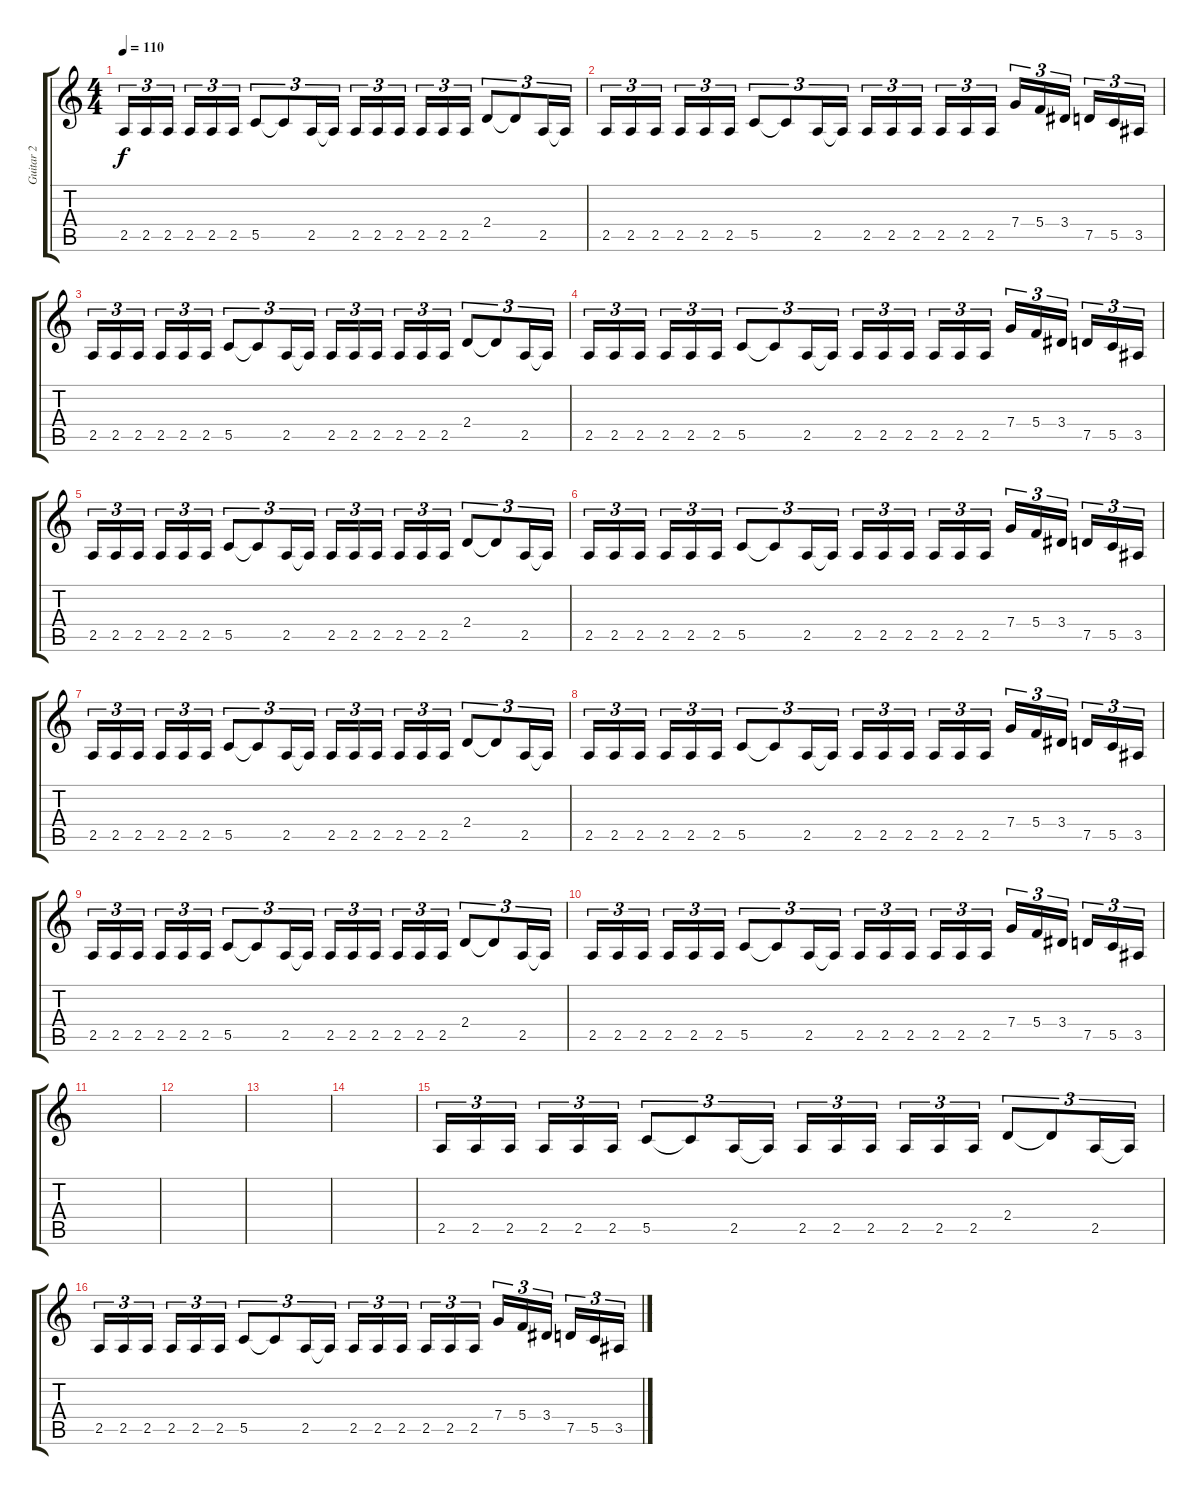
\track ("Guitar 2" "Guitar 2") {instrument distortionguitar}
\staff {score tabs}
\tuning (D4 A3 F3 C3 G2 D2) {hide}
\ts (4 4)
\tempo 110
\clef g2
\ks c
2.5.16{tu (3 2) dy f} 2.5.16{tu (3 2)} 2.5.16{tu (3 2)} 2.5.16{tu (3 2)} 2.5.16{tu (3 2)} 2.5.16{tu (3 2)} 5.5.8{tu (3 2)} 5.5{t}.8{tu (3 2)} 2.5.16{tu (3 2)} 2.5{t}.16{tu (3 2)} 2.5.16{tu (3 2)} 2.5.16{tu (3 2)} 2.5.16{tu (3 2)} 2.5.16{tu (3 2)} 2.5.16{tu (3 2)} 2.5.16{tu (3 2)} 2.4.8{tu (3 2)} 2.4{t}.8{tu (3 2)} 2.5.16{tu (3 2)} 2.5{t}.16{tu (3 2)} |
2.5.16{tu (3 2)} 2.5.16{tu (3 2)} 2.5.16{tu (3 2)} 2.5.16{tu (3 2)} 2.5.16{tu (3 2)} 2.5.16{tu (3 2)} 5.5.8{tu (3 2)} 5.5{t}.8{tu (3 2)} 2.5.16{tu (3 2)} 2.5{t}.16{tu (3 2)} 2.5.16{tu (3 2)} 2.5.16{tu (3 2)} 2.5.16{tu (3 2)} 2.5.16{tu (3 2)} 2.5.16{tu (3 2)} 2.5.16{tu (3 2)} 7.4.16{tu (3 2)} 5.4.16{tu (3 2)} 3.4.16{tu (3 2)} 7.5.16{tu (3 2)} 5.5.16{tu (3 2)} 3.5.16{tu (3 2)} |
2.5.16{tu (3 2)} 2.5.16{tu (3 2)} 2.5.16{tu (3 2)} 2.5.16{tu (3 2)} 2.5.16{tu (3 2)} 2.5.16{tu (3 2)} 5.5.8{tu (3 2)} 5.5{t}.8{tu (3 2)} 2.5.16{tu (3 2)} 2.5{t}.16{tu (3 2)} 2.5.16{tu (3 2)} 2.5.16{tu (3 2)} 2.5.16{tu (3 2)} 2.5.16{tu (3 2)} 2.5.16{tu (3 2)} 2.5.16{tu (3 2)} 2.4.8{tu (3 2)} 2.4{t}.8{tu (3 2)} 2.5.16{tu (3 2)} 2.5{t}.16{tu (3 2)} |
2.5.16{tu (3 2)} 2.5.16{tu (3 2)} 2.5.16{tu (3 2)} 2.5.16{tu (3 2)} 2.5.16{tu (3 2)} 2.5.16{tu (3 2)} 5.5.8{tu (3 2)} 5.5{t}.8{tu (3 2)} 2.5.16{tu (3 2)} 2.5{t}.16{tu (3 2)} 2.5.16{tu (3 2)} 2.5.16{tu (3 2)} 2.5.16{tu (3 2)} 2.5.16{tu (3 2)} 2.5.16{tu (3 2)} 2.5.16{tu (3 2)} 7.4.16{tu (3 2)} 5.4.16{tu (3 2)} 3.4.16{tu (3 2)} 7.5.16{tu (3 2)} 5.5.16{tu (3 2)} 3.5.16{tu (3 2)} |
2.5.16{tu (3 2)} 2.5.16{tu (3 2)} 2.5.16{tu (3 2)} 2.5.16{tu (3 2)} 2.5.16{tu (3 2)} 2.5.16{tu (3 2)} 5.5.8{tu (3 2)} 5.5{t}.8{tu (3 2)} 2.5.16{tu (3 2)} 2.5{t}.16{tu (3 2)} 2.5.16{tu (3 2)} 2.5.16{tu (3 2)} 2.5.16{tu (3 2)} 2.5.16{tu (3 2)} 2.5.16{tu (3 2)} 2.5.16{tu (3 2)} 2.4.8{tu (3 2)} 2.4{t}.8{tu (3 2)} 2.5.16{tu (3 2)} 2.5{t}.16{tu (3 2)} |
2.5.16{tu (3 2)} 2.5.16{tu (3 2)} 2.5.16{tu (3 2)} 2.5.16{tu (3 2)} 2.5.16{tu (3 2)} 2.5.16{tu (3 2)} 5.5.8{tu (3 2)} 5.5{t}.8{tu (3 2)} 2.5.16{tu (3 2)} 2.5{t}.16{tu (3 2)} 2.5.16{tu (3 2)} 2.5.16{tu (3 2)} 2.5.16{tu (3 2)} 2.5.16{tu (3 2)} 2.5.16{tu (3 2)} 2.5.16{tu (3 2)} 7.4.16{tu (3 2)} 5.4.16{tu (3 2)} 3.4.16{tu (3 2)} 7.5.16{tu (3 2)} 5.5.16{tu (3 2)} 3.5.16{tu (3 2)} |
2.5.16{tu (3 2)} 2.5.16{tu (3 2)} 2.5.16{tu (3 2)} 2.5.16{tu (3 2)} 2.5.16{tu (3 2)} 2.5.16{tu (3 2)} 5.5.8{tu (3 2)} 5.5{t}.8{tu (3 2)} 2.5.16{tu (3 2)} 2.5{t}.16{tu (3 2)} 2.5.16{tu (3 2)} 2.5.16{tu (3 2)} 2.5.16{tu (3 2)} 2.5.16{tu (3 2)} 2.5.16{tu (3 2)} 2.5.16{tu (3 2)} 2.4.8{tu (3 2)} 2.4{t}.8{tu (3 2)} 2.5.16{tu (3 2)} 2.5{t}.16{tu (3 2)} |
2.5.16{tu (3 2)} 2.5.16{tu (3 2)} 2.5.16{tu (3 2)} 2.5.16{tu (3 2)} 2.5.16{tu (3 2)} 2.5.16{tu (3 2)} 5.5.8{tu (3 2)} 5.5{t}.8{tu (3 2)} 2.5.16{tu (3 2)} 2.5{t}.16{tu (3 2)} 2.5.16{tu (3 2)} 2.5.16{tu (3 2)} 2.5.16{tu (3 2)} 2.5.16{tu (3 2)} 2.5.16{tu (3 2)} 2.5.16{tu (3 2)} 7.4.16{tu (3 2)} 5.4.16{tu (3 2)} 3.4.16{tu (3 2)} 7.5.16{tu (3 2)} 5.5.16{tu (3 2)} 3.5.16{tu (3 2)} |
2.5.16{tu (3 2)} 2.5.16{tu (3 2)} 2.5.16{tu (3 2)} 2.5.16{tu (3 2)} 2.5.16{tu (3 2)} 2.5.16{tu (3 2)} 5.5.8{tu (3 2)} 5.5{t}.8{tu (3 2)} 2.5.16{tu (3 2)} 2.5{t}.16{tu (3 2)} 2.5.16{tu (3 2)} 2.5.16{tu (3 2)} 2.5.16{tu (3 2)} 2.5.16{tu (3 2)} 2.5.16{tu (3 2)} 2.5.16{tu (3 2)} 2.4.8{tu (3 2)} 2.4{t}.8{tu (3 2)} 2.5.16{tu (3 2)} 2.5{t}.16{tu (3 2)} |
2.5.16{tu (3 2)} 2.5.16{tu (3 2)} 2.5.16{tu (3 2)} 2.5.16{tu (3 2)} 2.5.16{tu (3 2)} 2.5.16{tu (3 2)} 5.5.8{tu (3 2)} 5.5{t}.8{tu (3 2)} 2.5.16{tu (3 2)} 2.5{t}.16{tu (3 2)} 2.5.16{tu (3 2)} 2.5.16{tu (3 2)} 2.5.16{tu (3 2)} 2.5.16{tu (3 2)} 2.5.16{tu (3 2)} 2.5.16{tu (3 2)} 7.4.16{tu (3 2)} 5.4.16{tu (3 2)} 3.4.16{tu (3 2)} 7.5.16{tu (3 2)} 5.5.16{tu (3 2)} 3.5.16{tu (3 2)} |
|
|
|
|
2.5.16{tu (3 2)} 2.5.16{tu (3 2)} 2.5.16{tu (3 2)} 2.5.16{tu (3 2)} 2.5.16{tu (3 2)} 2.5.16{tu (3 2)} 5.5.8{tu (3 2)} 5.5{t}.8{tu (3 2)} 2.5.16{tu (3 2)} 2.5{t}.16{tu (3 2)} 2.5.16{tu (3 2)} 2.5.16{tu (3 2)} 2.5.16{tu (3 2)} 2.5.16{tu (3 2)} 2.5.16{tu (3 2)} 2.5.16{tu (3 2)} 2.4.8{tu (3 2)} 2.4{t}.8{tu (3 2)} 2.5.16{tu (3 2)} 2.5{t}.16{tu (3 2)} |
2.5.16{tu (3 2)} 2.5.16{tu (3 2)} 2.5.16{tu (3 2)} 2.5.16{tu (3 2)} 2.5.16{tu (3 2)} 2.5.16{tu (3 2)} 5.5.8{tu (3 2)} 5.5{t}.8{tu (3 2)} 2.5.16{tu (3 2)} 2.5{t}.16{tu (3 2)} 2.5.16{tu (3 2)} 2.5.16{tu (3 2)} 2.5.16{tu (3 2)} 2.5.16{tu (3 2)} 2.5.16{tu (3 2)} 2.5.16{tu (3 2)} 7.4.16{tu (3 2)} 5.4.16{tu (3 2)} 3.4.16{tu (3 2)} 7.5.16{tu (3 2)} 5.5.16{tu (3 2)} 3.5.16{tu (3 2)}
